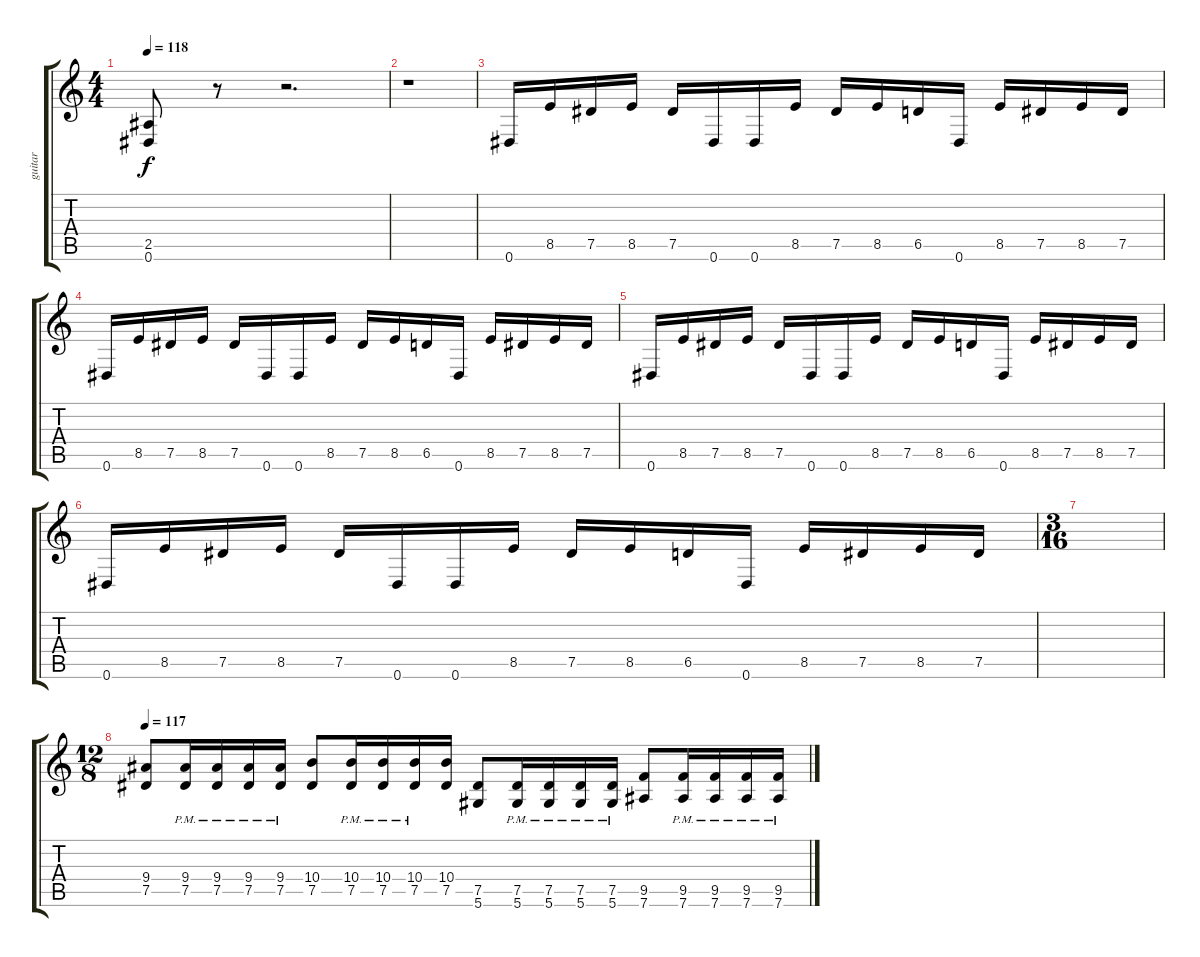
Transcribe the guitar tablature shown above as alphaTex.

\track ("guitar" "guitar") {instrument distortionguitar}
\staff {score tabs}
\tuning (Eb4 Bb3 Gb3 Db3 Ab2 Eb2) {hide}
\ts (4 4)
\tempo 118
\clef g2
\ks c
(2.5 0.6).8{dy f} r.8 r.2{d} |
r.1 |
0.6.16 8.5.16 7.5.16 8.5.16 7.5.16 0.6.16 0.6.16 8.5.16 7.5.16 8.5.16 6.5.16 0.6.16 8.5.16 7.5.16 8.5.16 7.5.16 |
0.6.16 8.5.16 7.5.16 8.5.16 7.5.16 0.6.16 0.6.16 8.5.16 7.5.16 8.5.16 6.5.16 0.6.16 8.5.16 7.5.16 8.5.16 7.5.16 |
0.6.16 8.5.16 7.5.16 8.5.16 7.5.16 0.6.16 0.6.16 8.5.16 7.5.16 8.5.16 6.5.16 0.6.16 8.5.16 7.5.16 8.5.16 7.5.16 |
0.6.16 8.5.16 7.5.16 8.5.16 7.5.16 0.6.16 0.6.16 8.5.16 7.5.16 8.5.16 6.5.16 0.6.16 8.5.16 7.5.16 8.5.16 7.5.16 |
\ts (3 16)
|
\ts (12 8)
\tempo 117
(9.4 7.5).8 (9.4{pm} 7.5{pm}).16 (9.4{pm} 7.5{pm}).16 (9.4{pm} 7.5{pm}).16 (9.4{pm} 7.5{pm}).16 (10.4 7.5).8 (10.4{pm} 7.5{pm}).16 (10.4{pm} 7.5{pm}).16 (10.4{pm} 7.5{pm}).16 (10.4 7.5).16 (7.5 5.6).8 (7.5{pm} 5.6{pm}).16 (7.5{pm} 5.6{pm}).16 (7.5{pm} 5.6{pm}).16 (7.5{pm} 5.6{pm}).16 (9.5 7.6).8 (9.5{pm} 7.6{pm}).16 (9.5{pm} 7.6{pm}).16 (9.5{pm} 7.6{pm}).16 (9.5{pm} 7.6{pm}).16
